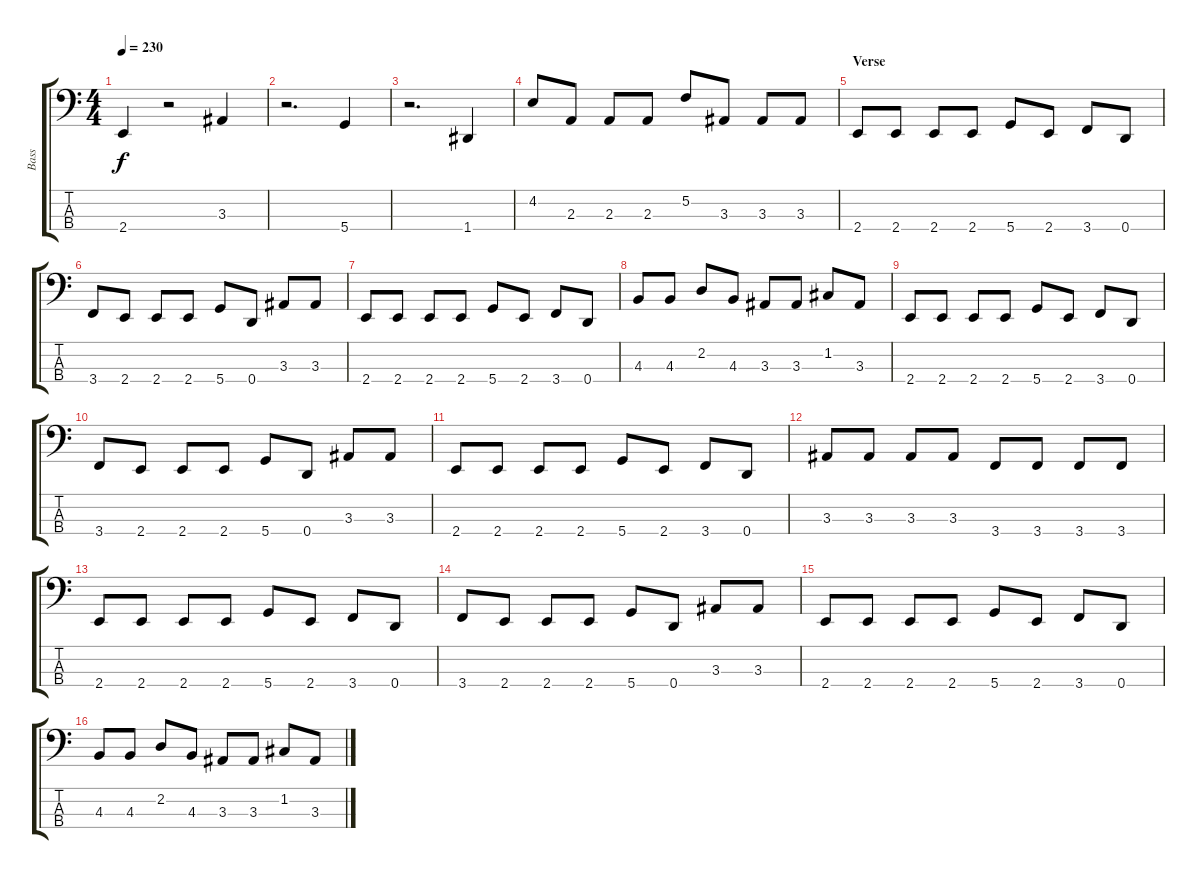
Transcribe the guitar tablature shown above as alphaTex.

\track ("Bass" "Bass") {instrument electricbasspick}
\staff {score tabs}
\tuning (F2 C2 G1 D1) {hide}
\ts (4 4)
\tempo 230
\clef f4
\ks c
2.4.4{dy f} r.2 3.3.4 |
r.2{d} 5.4.4 |
r.2{d} 1.4.4 |
4.2.8 2.3.8 2.3.8 2.3.8 5.2.8 3.3.8 3.3.8 3.3.8 |
\section ("" "Verse")
2.4.8 2.4.8 2.4.8 2.4.8 5.4.8 2.4.8 3.4.8 0.4.8 |
3.4.8 2.4.8 2.4.8 2.4.8 5.4.8 0.4.8 3.3.8 3.3.8 |
2.4.8 2.4.8 2.4.8 2.4.8 5.4.8 2.4.8 3.4.8 0.4.8 |
4.3.8 4.3.8 2.2.8 4.3.8 3.3.8 3.3.8 1.2.8 3.3.8 |
2.4.8 2.4.8 2.4.8 2.4.8 5.4.8 2.4.8 3.4.8 0.4.8 |
3.4.8 2.4.8 2.4.8 2.4.8 5.4.8 0.4.8 3.3.8 3.3.8 |
2.4.8 2.4.8 2.4.8 2.4.8 5.4.8 2.4.8 3.4.8 0.4.8 |
3.3.8 3.3.8 3.3.8 3.3.8 3.4.8 3.4.8 3.4.8 3.4.8 |
2.4.8 2.4.8 2.4.8 2.4.8 5.4.8 2.4.8 3.4.8 0.4.8 |
3.4.8 2.4.8 2.4.8 2.4.8 5.4.8 0.4.8 3.3.8 3.3.8 |
2.4.8 2.4.8 2.4.8 2.4.8 5.4.8 2.4.8 3.4.8 0.4.8 |
4.3.8 4.3.8 2.2.8 4.3.8 3.3.8 3.3.8 1.2.8 3.3.8
